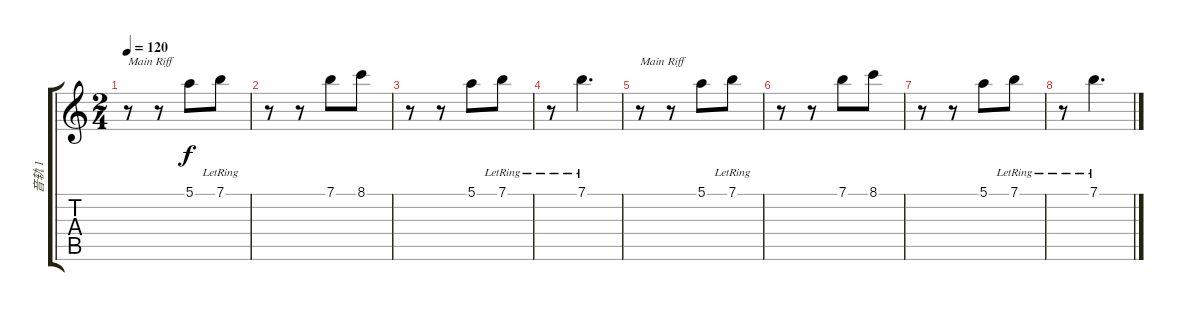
\track ("音轨 1" "音轨 1") {instrument acousticguitarnylon}
\staff {score tabs}
\tuning (E4 B3 G3 D3 A2 E2) {hide}
\ts (2 4)
\tempo 120
\clef g2
\ks aminor
r.8{txt "Main Riff" dy f} r.8 5.1.8 7.1{lr}.8 |
r.8 r.8 7.1.8 8.1.8 |
r.8 r.8 5.1.8 7.1{lr}.8 |
r.8 7.1{lr}.4{d} |
r.8{txt "Main Riff"} r.8 5.1.8 7.1{lr}.8 |
r.8 r.8 7.1.8 8.1.8 |
r.8 r.8 5.1.8 7.1{lr}.8 |
r.8 7.1{lr}.4{d}
